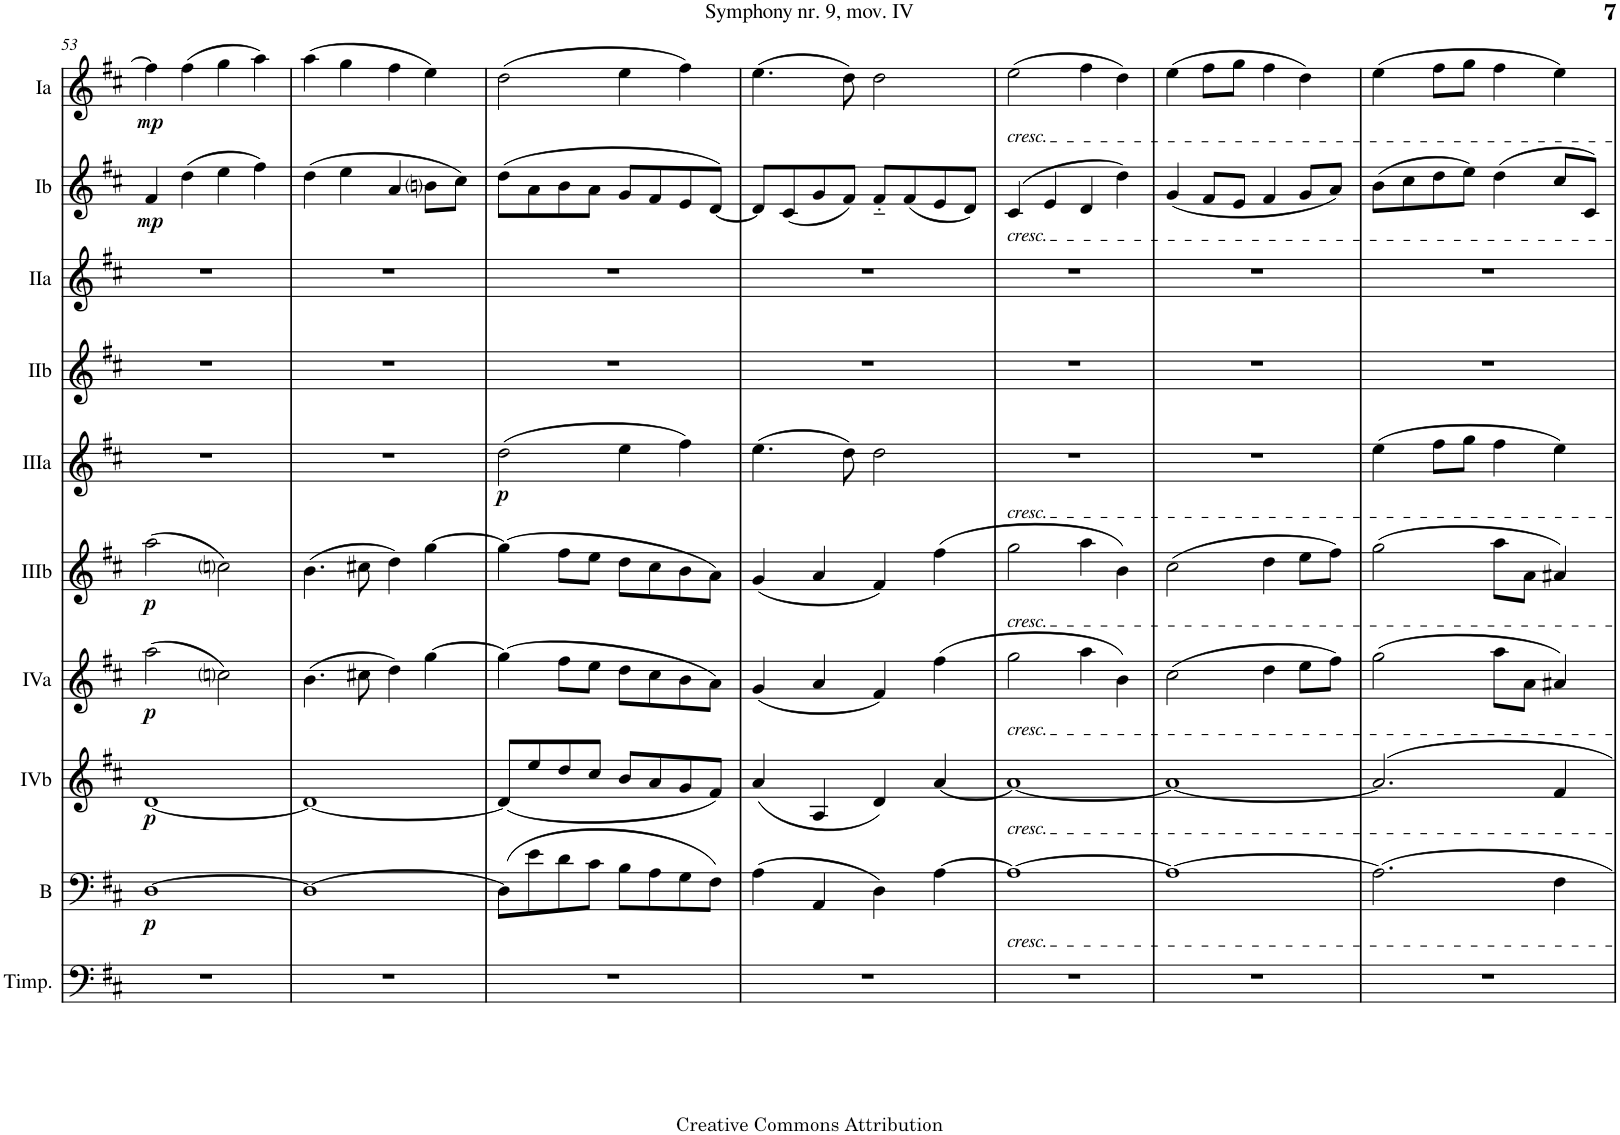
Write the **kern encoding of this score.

**kern	**kern	**dynam	**kern	**dynam	**kern	**dynam	**kern	**dynam	**kern	**dynam	**kern	**kern	**kern	**dynam	**kern	**dynam
*part10	*part9	*part9	*part8	*part8	*part7	*part7	*part6	*part6	*part5	*part5	*part4	*part3	*part2	*part2	*part1	*part1
*staff10	*staff9	*staff9	*staff8	*staff8	*staff7	*staff7	*staff6	*staff6	*staff5	*staff5	*staff4	*staff3	*staff2	*staff2	*staff1	*staff1
*I"Timpani	*I"Bass	*	*I"Acc. 4b	*	*I"Acc. 4a	*	*I"Acc. 3b	*	*I"Acc. 3a	*	*I"Acc. 2b	*I"Acc. 2a	*I"Acc. 1b	*	*I"Acc. 1a	*
*I'Timp.	*I'B	*	*	*	*	*	*	*	*	*	*	*	*	*	*	*
!!LO:PB:g=z
*clefF4	*clefF4	*	*clefG2	*	*clefG2	*	*clefG2	*	*clefG2	*	*clefG2	*clefG2	*clefG2	*	*clefG2	*
*	*Trd7c12	*	*Trd7c12	*	*Trd7c12	*	*Trd7c12	*	*Trd7c12	*	*	*	*	*	*	*
*k[f#c#]	*k[f#c#]	*	*k[f#c#]	*	*k[f#c#]	*	*k[f#c#]	*	*k[f#c#]	*	*k[f#c#]	*k[f#c#]	*k[f#c#]	*	*k[f#c#]	*
*M4/4	*M4/4	*	*M4/4	*	*M4/4	*	*M4/4	*	*M4/4	*	*M4/4	*M4/4	*M4/4	*	*M4/4	*
*met(c)	*met(c)	*	*met(c)	*	*met(c)	*	*met(c)	*	*met(c)	*	*met(c)	*met(c)	*met(c)	*	*met(c)	*
=53	=53	=53	=53	=53	=53	=53	=53	=53	=53	=53	=53	=53	=53	=53	=53	=53
!	!	!LO:DY:b	!	!LO:DY:b	!	!LO:DY:b	!	!LO:DY:b	!	!	!	!	!	!LO:DY:b	!	!LO:DY:b
1r	[1D	p	[1d	p	(2aa\	p	(2aa\	p	1r	.	1r	1r	4f#/	mp	4ff#\]	mp
.	.	.	.	.	.	.	.	.	.	.	.	.	(4dd\	.	(4ff#\	.
.	.	.	.	.	2ccni\)	.	2ccni\)	.	.	.	.	.	4ee\	.	4gg\	.
.	.	.	.	.	.	.	.	.	.	.	.	.	4ff#\)	.	4aa\)	.
=54	=54	=54	=54	=54	=54	=54	=54	=54	=54	=54	=54	=54	=54	=54	=54	=54
1r	1D_	.	1d_	.	(4.b\	.	(4.b\	.	1r	.	1r	1r	(4dd\	.	(4aa\	.
.	.	.	.	.	.	.	.	.	.	.	.	.	4ee\	.	4gg\	.
.	.	.	.	.	8cc#X\	.	8cc#X\	.	.	.	.	.	.	.	.	.
.	.	.	.	.	4dd\)	.	4dd\)	.	.	.	.	.	4a/	.	4ff#\	.
.	.	.	.	.	[4gg\	.	[4gg\	.	.	.	.	.	8bni\L	.	4ee\)	.
.	.	.	.	.	.	.	.	.	.	.	.	.	8cc#\J)	.	.	.
=55	=55	=55	=55	=55	=55	=55	=55	=55	=55	=55	=55	=55	=55	=55	=55	=55
!	!	!	!	!	!	!	!	!	!	!LO:DY:b	!	!	!	!	!	!
1r	(8D\L]	.	(8d/L]	.	(4gg\]	.	(4gg\]	.	(2dd\	p	1r	1r	(8dd\L	.	(2dd\	.
.	8e\	.	8ee/	.	.	.	.	.	.	.	.	.	8a\	.	.	.
.	8d\	.	8dd/	.	8ff#\L	.	8ff#\L	.	.	.	.	.	8b\	.	.	.
.	8c#\J	.	8cc#/J	.	8ee\J	.	8ee\J	.	.	.	.	.	8a\J	.	.	.
.	8B\L	.	8b/L	.	8dd\L	.	8dd\L	.	4ee\	.	.	.	8g/L	.	4ee\	.
.	8A\	.	8a/	.	8cc#\	.	8cc#\	.	.	.	.	.	8f#/	.	.	.
.	8G\	.	8g/	.	8b\	.	8b\	.	4ff#\)	.	.	.	8e/	.	4ff#\)	.
.	8F#\J)	.	8f#/J)	.	8a\J)	.	8a\J)	.	.	.	.	.	[8d/J)	.	.	.
=56	=56	=56	=56	=56	=56	=56	=56	=56	=56	=56	=56	=56	=56	=56	=56	=56
1r	(4A\	.	(4a/	.	(4g/	.	(4g/	.	(4.ee\	.	1r	1r	8d/L]	.	(4.ee\	.
.	.	.	.	.	.	.	.	.	.	.	.	.	(8c#/	.	.	.
.	4AA/	.	4A/	.	4a/	.	4a/	.	.	.	.	.	8g/	.	.	.
.	.	.	.	.	.	.	.	.	8dd\)	.	.	.	8f#/J)	.	8dd\)	.
.	4D\)	.	4d/)	.	4f#/)	.	4f#/)	.	2dd\	.	.	.	8f#/L	.	2dd\	.
.	.	.	.	.	.	.	.	.	.	.	.	.	(8f#/	.	.	.
.	[4A\	.	[4a/	.	(4ff#\	.	(4ff#\	.	.	.	.	.	8e/	.	.	.
.	.	.	.	.	.	.	.	.	.	.	.	.	8d/J)	.	.	.
=57	=57	=57	=57	=57	=57	=57	=57	=57	=57	=57	=57	=57	=57	=57	=57	=57
!	!	!	!	!	!	!	!	!	!	!	!	!	!	!	!LO:TX:b:i:t=cresc.	!
!	!	!	!	!	!	!	!	!	!	!	!	!	!LO:TX:b:i:t=cresc.	!	!	!
!	!	!	!	!	!	!	!	!	!LO:TX:b:i:t=cresc.	!	!	!	!	!	!	!
!	!	!	!	!	!	!	!LO:TX:b:i:t=cresc.	!	!	!	!	!	!	!	!	!
!	!	!	!	!	!LO:TX:b:i:t=cresc.	!	!	!	!	!	!	!	!	!	!	!
!	!	!	!LO:TX:b:i:t=cresc.	!	!	!	!	!	!	!	!	!	!	!	!	!
!	!LO:TX:b:i:t=cresc.	!	!	!	!	!	!	!	!	!	!	!	!	!	!	!
1r	1A_	.	1a_	.	2gg\	.	2gg\	.	1r	.	1r	1r	(4c#/	.	(2ee\	.
.	.	.	.	.	.	.	.	.	.	.	.	.	4e/	.	.	.
.	.	.	.	.	4aa\	.	4aa\	.	.	.	.	.	4d/	.	4ff#\	.
.	.	.	.	.	4b\)	.	4b\)	.	.	.	.	.	4dd\)	.	4dd\)	.
=58	=58	=58	=58	=58	=58	=58	=58	=58	=58	=58	=58	=58	=58	=58	=58	=58
1r	1A_	.	1a_	.	(2cc#\	.	(2cc#\	.	1r	.	1r	1r	(4g/	.	(4ee\	.
.	.	.	.	.	.	.	.	.	.	.	.	.	8f#/L	.	8ff#\L	.
.	.	.	.	.	.	.	.	.	.	.	.	.	8e/J	.	8gg\J	.
.	.	.	.	.	4dd\	.	4dd\	.	.	.	.	.	4f#/	.	4ff#\	.
.	.	.	.	.	8ee\L	.	8ee\L	.	.	.	.	.	8g/L	.	4dd\)	.
.	.	.	.	.	8ff#\J)	.	8ff#\J)	.	.	.	.	.	8a/J)	.	.	.
=59	=59	=59	=59	=59	=59	=59	=59	=59	=59	=59	=59	=59	=59	=59	=59	=59
1r	2.A\]	.	2.a/]	.	(2gg\	.	(2gg\	.	(4ee\	.	1r	1r	(8b\L	.	(4ee\	.
.	.	.	.	.	.	.	.	.	.	.	.	.	8cc#\	.	.	.
.	.	.	.	.	.	.	.	.	8ff#\L	.	.	.	8dd\	.	8ff#\L	.
.	.	.	.	.	.	.	.	.	8gg\J	.	.	.	8ee\J)	.	8gg\J	.
.	.	.	.	.	8aa\L	.	8aa\L	.	4ff#\	.	.	.	(4dd\	.	4ff#\	.
.	.	.	.	.	8a\J	.	8a\J	.	.	.	.	.	.	.	.	.
.	4F#\	.	4f#/	.	4a#X/)	.	4a#X/)	.	4ee\)	.	.	.	8cc#/L	.	4ee\)	.
.	.	.	.	.	.	.	.	.	.	.	.	.	8c#/J)	.	.	.
=	=	=	=	=	=	=	=	=	=	=	=	=	=	=	=	=
*-	*-	*-	*-	*-	*-	*-	*-	*-	*-	*-	*-	*-	*-	*-	*-	*-
